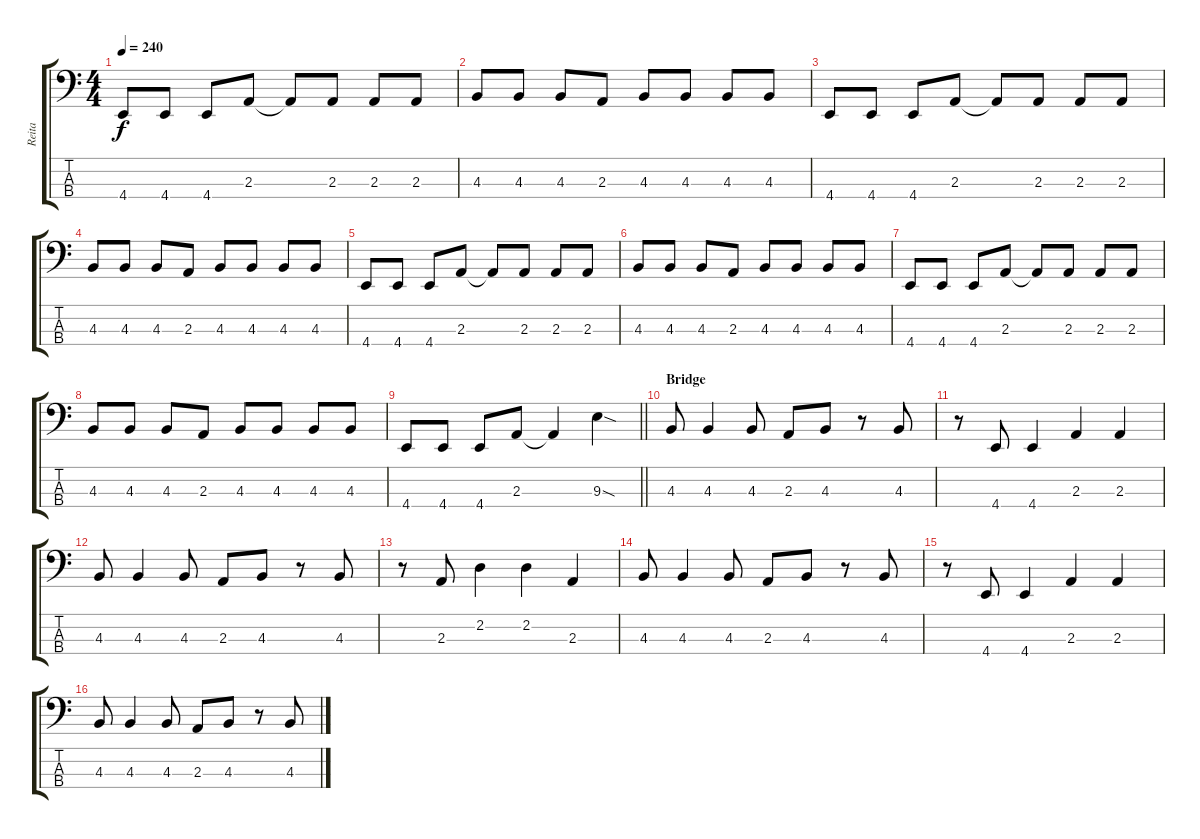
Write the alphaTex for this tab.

\track ("Reita" "Reita") {instrument electricbasspick}
\staff {score tabs}
\tuning (F2 C2 G1 C1) {hide}
\ts (4 4)
\tempo 240
\clef f4
\ks c
4.4.8{dy f} 4.4.8 4.4.8 2.3.8 2.3{t}.8 2.3.8 2.3.8 2.3.8 |
4.3.8 4.3.8 4.3.8 2.3.8 4.3.8 4.3.8 4.3.8 4.3.8 |
4.4.8 4.4.8 4.4.8 2.3.8 2.3{t}.8 2.3.8 2.3.8 2.3.8 |
4.3.8 4.3.8 4.3.8 2.3.8 4.3.8 4.3.8 4.3.8 4.3.8 |
4.4.8 4.4.8 4.4.8 2.3.8 2.3{t}.8 2.3.8 2.3.8 2.3.8 |
4.3.8 4.3.8 4.3.8 2.3.8 4.3.8 4.3.8 4.3.8 4.3.8 |
4.4.8 4.4.8 4.4.8 2.3.8 2.3{t}.8 2.3.8 2.3.8 2.3.8 |
4.3.8 4.3.8 4.3.8 2.3.8 4.3.8 4.3.8 4.3.8 4.3.8 |
\barLineRight lightlight
4.4.8 4.4.8 4.4.8 2.3.8 2.3{t}.4 9.3{sod}.4 |
\section ("" "Bridge")
4.3.8 4.3.4 4.3.8 2.3.8 4.3.8 r.8 4.3.8 |
r.8 4.4.8 4.4.4 2.3.4 2.3.4 |
4.3.8 4.3.4 4.3.8 2.3.8 4.3.8 r.8 4.3.8 |
r.8 2.3.8 2.2.4 2.2.4 2.3.4 |
4.3.8 4.3.4 4.3.8 2.3.8 4.3.8 r.8 4.3.8 |
r.8 4.4.8 4.4.4 2.3.4 2.3.4 |
4.3.8 4.3.4 4.3.8 2.3.8 4.3.8 r.8 4.3.8
